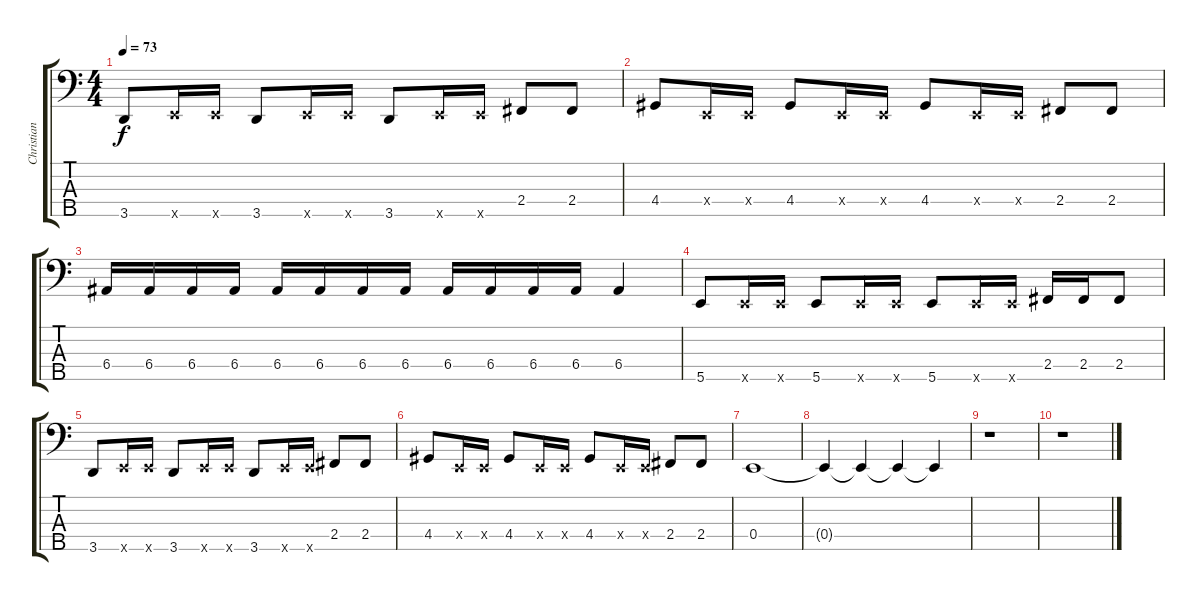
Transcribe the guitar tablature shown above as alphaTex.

\track ("Christian Olde Wolbers" "Christian ") {instrument electricbassfinger}
\staff {score tabs}
\tuning (G2 D2 A1 E1 B0) {hide}
\ts (4 4)
\tempo 73
\clef f4
\ks c
3.5.8{dy f} 5.5{x}.16 5.5{x}.16 3.5.8 5.5{x}.16 5.5{x}.16 3.5.8 5.5{x}.16 5.5{x}.16 2.4.8 2.4.8 |
4.4.8 0.4{x}.16 0.4{x}.16 4.4.8 0.4{x}.16 0.4{x}.16 4.4.8 0.4{x}.16 0.4{x}.16 2.4.8 2.4.8 |
6.4.16 6.4.16 6.4.16 6.4.16 6.4.16 6.4.16 6.4.16 6.4.16 6.4.16 6.4.16 6.4.16 6.4.16 6.4.4 |
5.5.8 5.5{x}.16 5.5{x}.16 5.5.8 5.5{x}.16 5.5{x}.16 5.5.8 5.5{x}.16 5.5{x}.16 2.4.16 2.4.16 2.4.8 |
3.5.8 5.5{x}.16 5.5{x}.16 3.5.8 5.5{x}.16 5.5{x}.16 3.5.8 5.5{x}.16 5.5{x}.16 2.4.8 2.4.8 |
4.4.8 0.4{x}.16 0.4{x}.16 4.4.8 0.4{x}.16 0.4{x}.16 4.4.8 0.4{x}.16 0.4{x}.16 2.4.8 2.4.8 |
0.4.1 |
0.4{t}.4 0.4{t}.4 0.4{t}.4 0.4{t}.4 |
r.1 |
r.1
